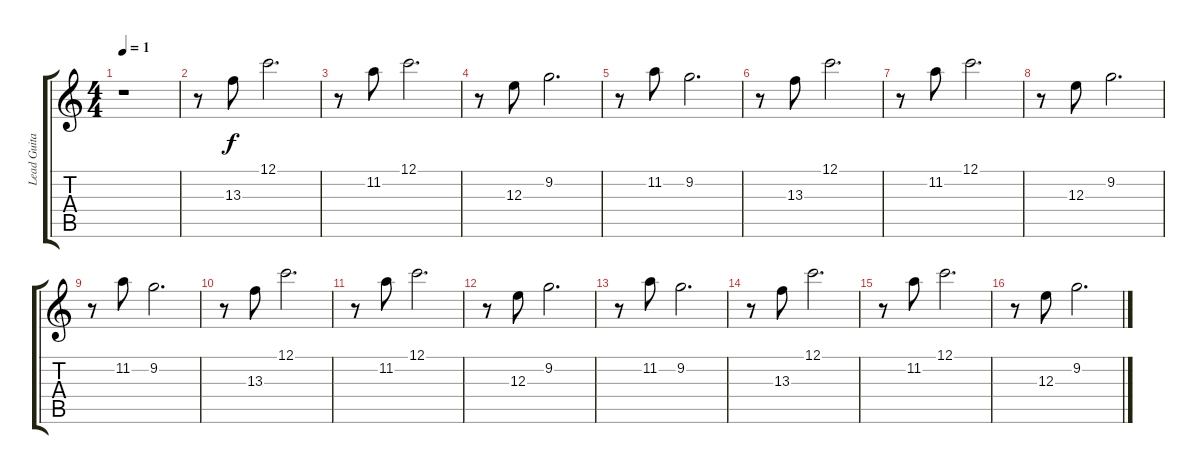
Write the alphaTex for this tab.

\track ("Lead Guitar (Clean)" "Lead Guita") {instrument electricguitarclean}
\staff {score tabs}
\tuning (C4 Bb3 E3 B2 Gb2 Db2) {hide}
\ts (4 4)
\tempo 1
\clef g2
\ks c
r.1{dy f} |
r.8 13.3.8 12.1.2{d} |
r.8 11.2.8 12.1.2{d} |
r.8 12.3.8 9.2.2{d} |
r.8 11.2.8 9.2.2{d} |
r.8 13.3.8 12.1.2{d} |
r.8 11.2.8 12.1.2{d} |
r.8 12.3.8 9.2.2{d} |
r.8 11.2.8 9.2.2{d} |
r.8 13.3.8 12.1.2{d} |
r.8 11.2.8 12.1.2{d} |
r.8 12.3.8 9.2.2{d} |
r.8 11.2.8 9.2.2{d} |
r.8 13.3.8 12.1.2{d} |
r.8 11.2.8 12.1.2{d} |
r.8 12.3.8 9.2.2{d}
